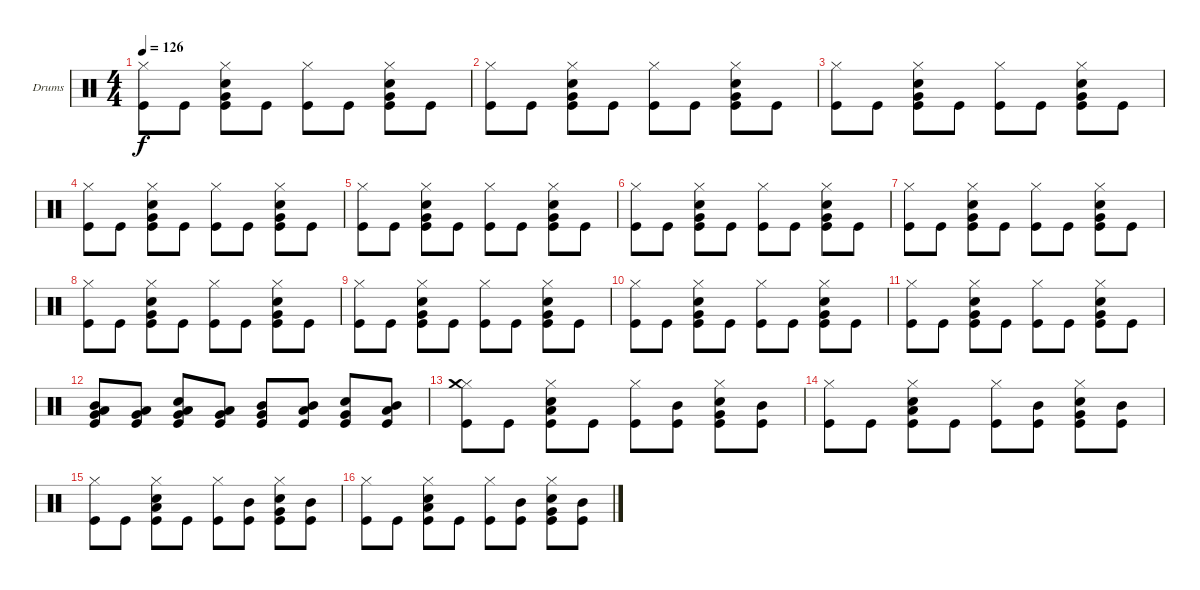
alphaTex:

\bracketExtendMode groupsimilarinstruments
\firstSystemTrackNameOrientation horizontal
\otherSystemsTrackNameOrientation horizontal
\track ("Drumkit" "Drums") {instrument percussion}
\staff {score}
\articulation defaults
\ts (4 4)
\tempo 126
\clef neutral
\ks c
("Hi-Hat (closed)" "Kick (hit)").8{dy f} "Kick (hit)".8 ("Hi-Hat (closed)" "Snare (hit) 2" "Very Low Tom (hit)" "Kick (hit)").8 "Kick (hit)".8 ("Hi-Hat (closed)" "Kick (hit)").8 "Kick (hit)".8 ("Hi-Hat (closed)" "Snare (hit) 2" "Very Low Tom (hit)" "Kick (hit)").8 "Kick (hit)".8 |
("Hi-Hat (closed)" "Kick (hit)").8 "Kick (hit)".8 ("Hi-Hat (closed)" "Snare (hit) 2" "Very Low Tom (hit)" "Kick (hit)").8 "Kick (hit)".8 ("Hi-Hat (closed)" "Kick (hit)").8 "Kick (hit)".8 ("Hi-Hat (closed)" "Snare (hit) 2" "Very Low Tom (hit)" "Kick (hit)").8 "Kick (hit)".8 |
("Hi-Hat (closed)" "Kick (hit)").8 "Kick (hit)".8 ("Hi-Hat (closed)" "Snare (hit) 2" "Very Low Tom (hit)" "Kick (hit)").8 "Kick (hit)".8 ("Hi-Hat (closed)" "Kick (hit)").8 "Kick (hit)".8 ("Hi-Hat (closed)" "Snare (hit) 2" "Very Low Tom (hit)" "Kick (hit)").8 "Kick (hit)".8 |
("Hi-Hat (closed)" "Kick (hit)").8 "Kick (hit)".8 ("Hi-Hat (closed)" "Snare (hit) 2" "Very Low Tom (hit)" "Kick (hit)").8 "Kick (hit)".8 ("Hi-Hat (closed)" "Kick (hit)").8 "Kick (hit)".8 ("Hi-Hat (closed)" "Snare (hit) 2" "Very Low Tom (hit)" "Kick (hit)").8 "Kick (hit)".8 |
("Hi-Hat (closed)" "Kick (hit)").8 "Kick (hit)".8 ("Hi-Hat (closed)" "Snare (hit) 2" "Very Low Tom (hit)" "Kick (hit)").8 "Kick (hit)".8 ("Hi-Hat (closed)" "Kick (hit)").8 "Kick (hit)".8 ("Hi-Hat (closed)" "Snare (hit) 2" "Very Low Tom (hit)" "Kick (hit)").8 "Kick (hit)".8 |
("Hi-Hat (closed)" "Kick (hit)").8 "Kick (hit)".8 ("Hi-Hat (closed)" "Snare (hit) 2" "Very Low Tom (hit)" "Kick (hit)").8 "Kick (hit)".8 ("Hi-Hat (closed)" "Kick (hit)").8 "Kick (hit)".8 ("Hi-Hat (closed)" "Snare (hit) 2" "Very Low Tom (hit)" "Kick (hit)").8 "Kick (hit)".8 |
("Hi-Hat (closed)" "Kick (hit)").8 "Kick (hit)".8 ("Hi-Hat (closed)" "Snare (hit) 2" "Very Low Tom (hit)" "Kick (hit)").8 "Kick (hit)".8 ("Hi-Hat (closed)" "Kick (hit)").8 "Kick (hit)".8 ("Hi-Hat (closed)" "Snare (hit) 2" "Very Low Tom (hit)" "Kick (hit)").8 "Kick (hit)".8 |
("Hi-Hat (closed)" "Kick (hit)").8 "Kick (hit)".8 ("Hi-Hat (closed)" "Snare (hit) 2" "Very Low Tom (hit)" "Kick (hit)").8 "Kick (hit)".8 ("Hi-Hat (closed)" "Kick (hit)").8 "Kick (hit)".8 ("Hi-Hat (closed)" "Snare (hit) 2" "Very Low Tom (hit)" "Kick (hit)").8 "Kick (hit)".8 |
("Hi-Hat (closed)" "Kick (hit)").8 "Kick (hit)".8 ("Hi-Hat (closed)" "Snare (hit) 2" "Very Low Tom (hit)" "Kick (hit)").8 "Kick (hit)".8 ("Hi-Hat (closed)" "Kick (hit)").8 "Kick (hit)".8 ("Hi-Hat (closed)" "Snare (hit) 2" "Very Low Tom (hit)" "Kick (hit)").8 "Kick (hit)".8 |
("Hi-Hat (closed)" "Kick (hit)").8 "Kick (hit)".8 ("Hi-Hat (closed)" "Snare (hit) 2" "Very Low Tom (hit)" "Kick (hit)").8 "Kick (hit)".8 ("Hi-Hat (closed)" "Kick (hit)").8 "Kick (hit)".8 ("Hi-Hat (closed)" "Snare (hit) 2" "Very Low Tom (hit)" "Kick (hit)").8 "Kick (hit)".8 |
("Hi-Hat (closed)" "Kick (hit)").8 "Kick (hit)".8 ("Hi-Hat (closed)" "Snare (hit) 2" "Very Low Tom (hit)" "Kick (hit)").8 "Kick (hit)".8 ("Hi-Hat (closed)" "Kick (hit)").8 "Kick (hit)".8 ("Hi-Hat (closed)" "Snare (hit) 2" "Very Low Tom (hit)" "Kick (hit)").8 "Kick (hit)".8 |
("Very Low Tom (hit)" "Mid Tom (hit)" "Low Tom (hit)" "Kick (hit)").8 ("Low Tom (hit)" "Very Low Tom (hit)" "Kick (hit)").8 ("Very Low Tom (hit)" "Low Tom (hit)" "Snare (hit) 2" "Kick (hit)").8 ("Low Tom (hit)" "Very Low Tom (hit)" "Kick (hit)").8 ("Mid Tom (hit)" "Very Low Tom (hit)" "Kick (hit)").8 ("Low Tom (hit)" "Mid Tom (hit)" "Kick (hit)").8 ("Very Low Tom (hit)" "Snare (hit) 2" "Kick (hit)").8 ("Low Tom (hit)" "Mid Tom (hit)" "Kick (hit)").8 |
("Hi-Hat (closed)" "Crash medium (hit)" "Kick (hit)").8 "Kick (hit)".8 ("Hi-Hat (closed)" "Low Tom (hit)" "Snare (hit) 2" "Kick (hit)").8 "Kick (hit)".8 ("Hi-Hat (closed)" "Kick (hit)").8 ("Mid Tom (hit)" "Kick (hit)").8 ("Hi-Hat (closed)" "Snare (hit) 2" "Very Low Tom (hit)" "Kick (hit)").8 ("Mid Tom (hit)" "Kick (hit)").8 |
("Hi-Hat (closed)" "Kick (hit)").8 "Kick (hit)".8 ("Hi-Hat (closed)" "Low Tom (hit)" "Snare (hit) 2" "Kick (hit)").8 "Kick (hit)".8 ("Hi-Hat (closed)" "Kick (hit)").8 ("Mid Tom (hit)" "Kick (hit)").8 ("Hi-Hat (closed)" "Snare (hit) 2" "Very Low Tom (hit)" "Kick (hit)").8 ("Mid Tom (hit)" "Kick (hit)").8 |
("Hi-Hat (closed)" "Kick (hit)").8 "Kick (hit)".8 ("Hi-Hat (closed)" "Low Tom (hit)" "Snare (hit) 2" "Kick (hit)").8 "Kick (hit)".8 ("Hi-Hat (closed)" "Kick (hit)").8 ("Mid Tom (hit)" "Kick (hit)").8 ("Hi-Hat (closed)" "Snare (hit) 2" "Very Low Tom (hit)" "Kick (hit)").8 ("Mid Tom (hit)" "Kick (hit)").8 |
("Hi-Hat (closed)" "Kick (hit)").8 "Kick (hit)".8 ("Hi-Hat (closed)" "Low Tom (hit)" "Snare (hit) 2" "Kick (hit)").8 "Kick (hit)".8 ("Hi-Hat (closed)" "Kick (hit)").8 ("Mid Tom (hit)" "Kick (hit)").8 ("Hi-Hat (closed)" "Snare (hit) 2" "Very Low Tom (hit)" "Kick (hit)").8 ("Mid Tom (hit)" "Kick (hit)").8
